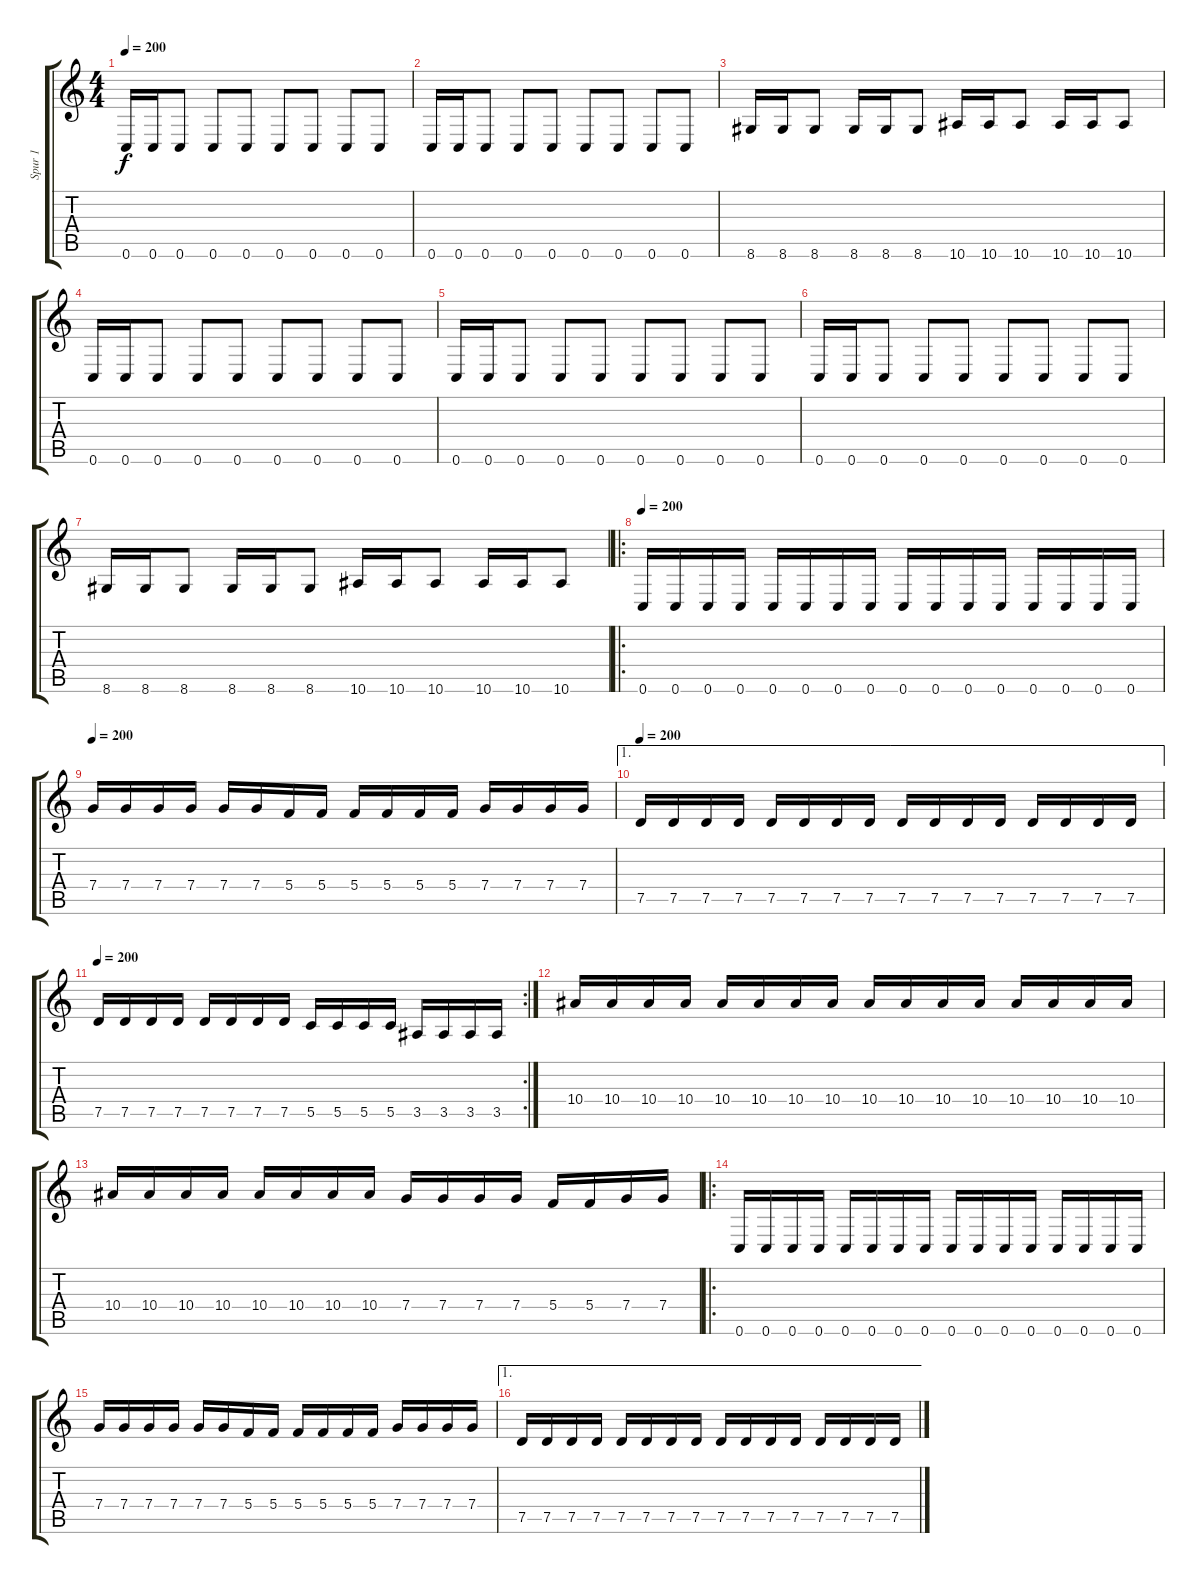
\track ("Spur 1" "Spur 1") {instrument distortionguitar}
\staff {score tabs}
\tuning (D4 A3 F3 C3 G2 C2) {hide}
\ts (4 4)
\tempo 200
\clef g2
\ks c
0.6.16{dy f} 0.6.16 0.6.8 0.6.8 0.6.8 0.6.8 0.6.8 0.6.8 0.6.8 |
0.6.16 0.6.16 0.6.8 0.6.8 0.6.8 0.6.8 0.6.8 0.6.8 0.6.8 |
8.6.16 8.6.16 8.6.8 8.6.16 8.6.16 8.6.8 10.6.16 10.6.16 10.6.8 10.6.16 10.6.16 10.6.8 |
0.6.16 0.6.16 0.6.8 0.6.8 0.6.8 0.6.8 0.6.8 0.6.8 0.6.8 |
0.6.16 0.6.16 0.6.8 0.6.8 0.6.8 0.6.8 0.6.8 0.6.8 0.6.8 |
0.6.16 0.6.16 0.6.8 0.6.8 0.6.8 0.6.8 0.6.8 0.6.8 0.6.8 |
8.6.16 8.6.16 8.6.8 8.6.16 8.6.16 8.6.8 10.6.16 10.6.16 10.6.8 10.6.16 10.6.16 10.6.8 |
\ro
\tempo 200
0.6.16 0.6.16 0.6.16 0.6.16 0.6.16 0.6.16 0.6.16 0.6.16 0.6.16 0.6.16 0.6.16 0.6.16 0.6.16 0.6.16 0.6.16 0.6.16 |
\tempo 200
7.4.16 7.4.16 7.4.16 7.4.16 7.4.16 7.4.16 5.4.16 5.4.16 5.4.16 5.4.16 5.4.16 5.4.16 7.4.16 7.4.16 7.4.16 7.4.16 |
\ae 1
\tempo 200
7.5.16 7.5.16 7.5.16 7.5.16 7.5.16 7.5.16 7.5.16 7.5.16 7.5.16 7.5.16 7.5.16 7.5.16 7.5.16 7.5.16 7.5.16 7.5.16 |
\rc 2
\tempo 200
7.5.16 7.5.16 7.5.16 7.5.16 7.5.16 7.5.16 7.5.16 7.5.16 5.5.16 5.5.16 5.5.16 5.5.16 3.5.16 3.5.16 3.5.16 3.5.16 |
10.4.16 10.4.16 10.4.16 10.4.16 10.4.16 10.4.16 10.4.16 10.4.16 10.4.16 10.4.16 10.4.16 10.4.16 10.4.16 10.4.16 10.4.16 10.4.16 |
10.4.16 10.4.16 10.4.16 10.4.16 10.4.16 10.4.16 10.4.16 10.4.16 7.4.16 7.4.16 7.4.16 7.4.16 5.4.16 5.4.16 7.4.16 7.4.16 |
\ro
0.6.16 0.6.16 0.6.16 0.6.16 0.6.16 0.6.16 0.6.16 0.6.16 0.6.16 0.6.16 0.6.16 0.6.16 0.6.16 0.6.16 0.6.16 0.6.16 |
7.4.16 7.4.16 7.4.16 7.4.16 7.4.16 7.4.16 5.4.16 5.4.16 5.4.16 5.4.16 5.4.16 5.4.16 7.4.16 7.4.16 7.4.16 7.4.16 |
\ae 1
7.5.16 7.5.16 7.5.16 7.5.16 7.5.16 7.5.16 7.5.16 7.5.16 7.5.16 7.5.16 7.5.16 7.5.16 7.5.16 7.5.16 7.5.16 7.5.16
